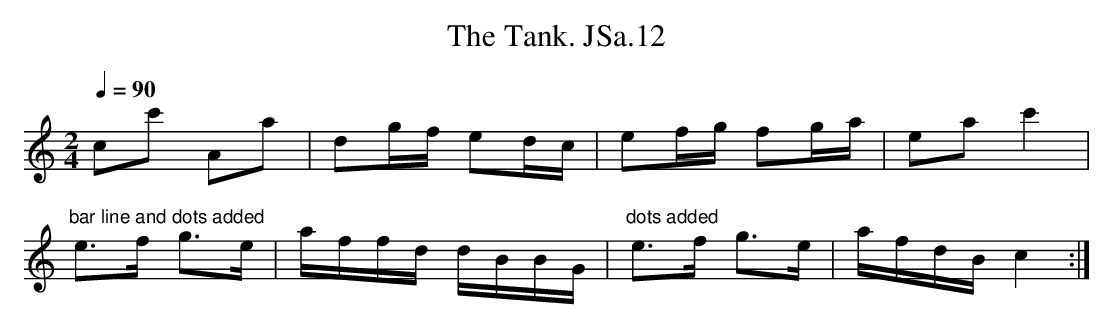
X:1
T:Tank. JSa.12, The
M:2/4
L:1/16
Q:1/4=90
K:C
c2c'2 A2a2|d2gf e2dc|e2fg f2ga|e2a2c'4|
"bar line and dots added"
e2>f2 g2>e2|affd dBBG|"dots added"e2>f2 g2>e2|afdBc4:|
